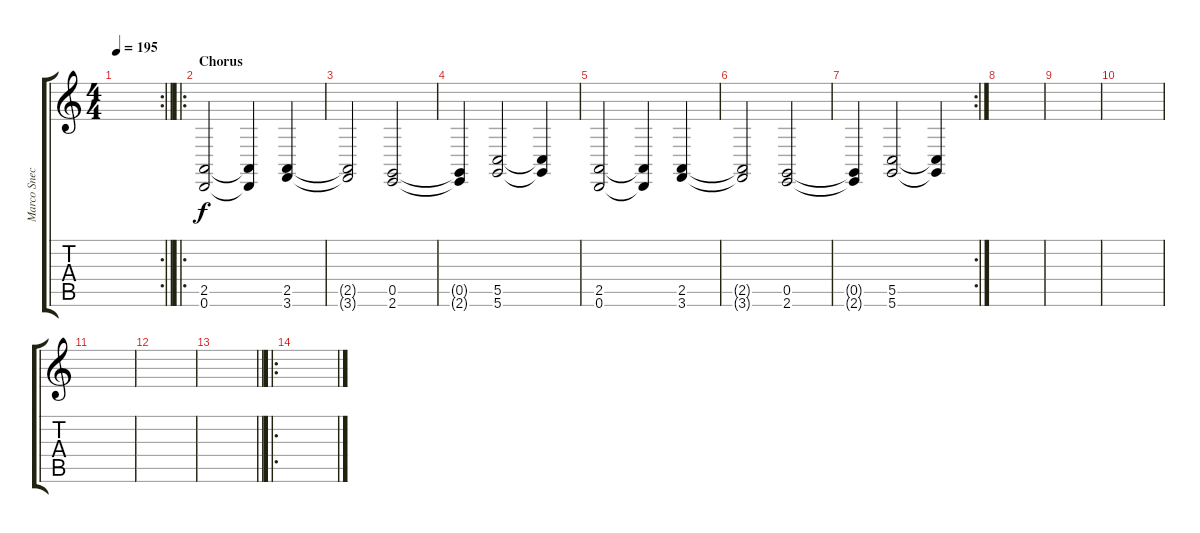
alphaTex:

\track ("Marco Sneck Choir Aahs" "Marco Snec") {instrument choiraahs}
\staff {score tabs}
\tuning (D4 A3 F3 C3 G2 D2) {hide}
\rc 2
\ts (4 4)
\tempo 195
\clef g2
\barLineRight lightlight
\ks c
|
\ro
\section ("" "Chorus")
(2.5 0.6).2 (2.5{t} 0.6{t}).4 (2.5 3.6).4 |
(2.5{t} 3.6{t}).2 (0.5 2.6).2 |
(0.5{t} 2.6{t}).4 (5.5 5.6).2 (5.5{t} 5.6{t}).4 |
(2.5 0.6).2 (2.5{t} 0.6{t}).4 (2.5 3.6).4 |
(2.5{t} 3.6{t}).2 (0.5 2.6).2 |
\rc 2
(0.5{t} 2.6{t}).4 (5.5 5.6).2 (5.5{t} 5.6{t}).4 |
|
|
|
|
|
\barLineRight lightlight
|
\ro
